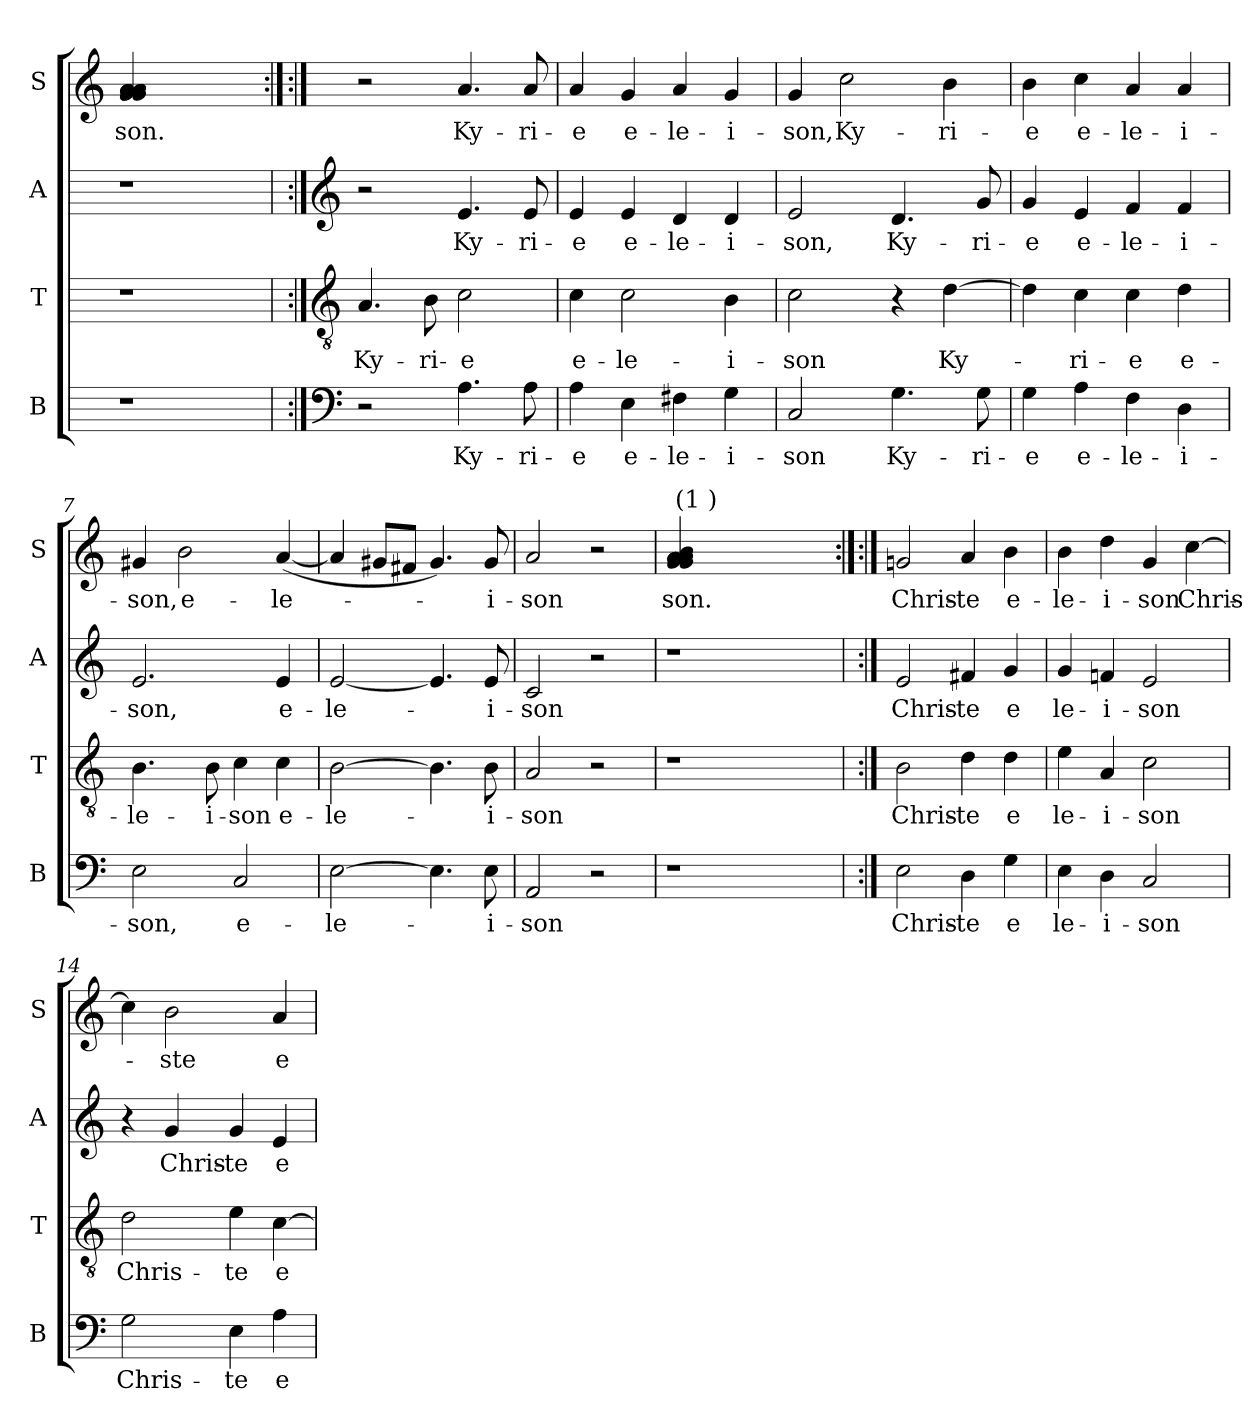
**kern	**text	**kern	**text	**kern	**text	**kern	**text
*part4	*part4	*part3	*part3	*part2	*part2	*part1	*part1
*staff4	*staff4	*staff3	*staff3	*staff2	*staff2	*staff1	*staff1
*I"B	*	*I"T	*	*I"A	*	*I"S	*
*I'B	*	*I'T	*	*I'A	*	*I'S	*
!!LO:PB:g=z
*stria5	*	*stria5	*	*stria5	*	*stria5	*
*	*	*	*	*	*	*clefG2	*
=1	=1	=1	=1	=1	=1	=1	=1
!	!	!	!	!	!	!	!LO:LY:b:cj
1r	.	1r	.	1r	.	4a/ 4a/ 4a/ 4g/ 4a/ 4g/ 4g/	-son.
.	.	.	.	.	.	2.ryy	.
!!LO:LB:g=z
=3	=3:|!	=3	=3:|!	=3	=3:|!	=3:|!	=3:|!
*clefF4	*	*clefGv2	*	*clefG2	*	*	*
!	!	!	!LO:LY:b:cj	!	!	!	!
2r	.	4.A/	Ky-	2r	.	2r	.
!	!	!	!LO:LY:b	!	!	!	!
.	.	8B\	-ri-	.	.	.	.
!	!LO:LY:b:cj	!	!LO:LY:b:rj	!	!LO:LY:b:cj	!	!LO:LY:b:cj
4.A\	Ky-	2c\	-e	4.e/	Ky-	4.a/	Ky-
!	!LO:LY:b:cj	!	!	!	!LO:LY:b:cj	!	!LO:LY:b:cj
8A\	-ri-	.	.	8e/	-ri-	8a/	-ri-
=4	=4	=4	=4	=4	=4	=4	=4
!	!LO:LY:b:cj	!	!LO:LY:b:cj	!	!LO:LY:b:cj	!	!LO:LY:b:cj
4A\	-e	4c\	e-	4e/	-e	4a/	-e
!	!LO:LY:b:cj	!	!LO:LY:b:cj	!	!LO:LY:b:cj	!	!LO:LY:b:cj
4E\	e-	2c\	-le-	4e/	e-	4g/	e-
!	!LO:LY:b:cj	!	!	!	!LO:LY:b:cj	!	!LO:LY:b:cj
4F#X\	-le-	.	.	4d/	-le-	4a/	-le-
!	!LO:LY:b:cj	!	!LO:LY:b:cj	!	!LO:LY:b:cj	!	!LO:LY:b:cj
4G\	-i-	4B\	-i-	4d/	-i-	4g/	-i-
=5	=5	=5	=5	=5	=5	=5	=5
!	!LO:LY:b:cj	!	!LO:LY:b:cj	!	!LO:LY:b:cj	!	!LO:LY:b:cj
2C/	-son	2c\	-son	2e/	-son,	4g/	-son,
!	!	!	!	!	!	!	!LO:LY:b:cj
.	.	.	.	.	.	2cc\	Ky-
!	!LO:LY:b:cj	!	!	!	!LO:LY:b:cj	!	!
4.G\	Ky-	4r	.	4.d/	Ky-	.	.
!	!	!	!LO:LY:b:cj	!	!	!	!LO:LY:b:cj
.	.	[>4d\	Ky-	.	.	4b\	-ri-
!	!LO:LY:b:cj	!	!	!	!LO:LY:b:cj	!	!
8G\	-ri-	.	.	8g/	-ri-	.	.
=6	=6	=6	=6	=6	=6	=6	=6
!	!LO:LY:b:cj	!	!	!	!LO:LY:b:cj	!	!LO:LY:b:cj
4G\	-e	4d\]	.	4g/	-e	4b\	-e
!	!LO:LY:b:cj	!	!LO:LY:b:cj	!	!LO:LY:b:cj	!	!LO:LY:b:cj
4A\	e-	4c\	-ri-	4e/	e-	4cc\	e-
!	!LO:LY:b:cj	!	!LO:LY:b:cj	!	!LO:LY:b:cj	!	!LO:LY:b:cj
4F\	-le-	4c\	-e	4f/	-le-	4a/	-le-
!	!LO:LY:b:cj	!	!LO:LY:b:cj	!	!LO:LY:b:cj	!	!LO:LY:b:cj
4D\	-i-	4d\	e-	4f/	-i-	4a/	-i-
=7	=7	=7	=7	=7	=7	=7	=7
!	!LO:LY:b:cj	!	!LO:LY:b:cj	!	!LO:LY:b:cj	!	!LO:LY:b:cj
2E\	-son,	4.B\	-le-	2.e/	-son,	4g#X/	-son,
!	!	!	!	!	!	!	!LO:LY:b:cj
.	.	.	.	.	.	2b\	e-
!	!	!	!LO:LY:b	!	!	!	!
.	.	8B\	-i-	.	.	.	.
!	!LO:LY:b:cj	!	!LO:LY:b:cj	!	!	!	!
2C/	e-	4c\	-son	.	.	.	.
!	!	!	!LO:LY:b:cj	!	!LO:LY:b:cj	!	!LO:LY:b:cj
.	.	4c\	e-	4e/	e-	(<[<4a/	-le-
=8	=8	=8	=8	=8	=8	=8	=8
!	!LO:LY:b:cj	!	!LO:LY:b:cj	!	!LO:LY:b:cj	!	!
[>2E\	-le-	[>2B\	-le-	[<2e/	-le-	4a/]	.
.	.	.	.	.	.	8g#X/L	.
.	.	.	.	.	.	8f#X/J	.
4.E\]	.	4.B\]	.	4.e/]	.	4.g#/)	.
!	!LO:LY:b:cj	!	!LO:LY:b:cj	!	!LO:LY:b:cj	!	!LO:LY:b:cj
8E\	-i-	8B\	-i-	8e/	-i-	8g#/	-i-
=9	=9	=9	=9	=9	=9	=9	=9
!	!LO:LY:b:cj	!	!LO:LY:b:cj	!	!LO:LY:b:cj	!	!LO:LY:b:cj
2AA/	-son	2A/	-son	2c/	-son	2a/	-son
2r	.	2r	.	2r	.	2r	.
!!LO:LB:g=z
=10	=10	=10	=10	=10	=10	=10	=10
!	!	!	!	!	!	!	!LO:LY:b:cj
*	*	*	*	*	*	*^	*
1r	.	1r	.	1r	.	4g/ 4a/ 4b/ 4g/ 4a/ 4a/	64ryy	-son.
!	!	!	!	!	!	!	!LO:TX:a:t=(1 )	!
.	.	.	.	.	.	.	2ryy	.
.	.	.	.	.	.	2.ryy	.	.
.	.	.	.	.	.	.	4ryy	.
.	.	.	.	.	.	.	8...ryy	.
!!LO:LB:g=z
=12	=12:|!	=12	=12:|!	=12	=12:|!	=12:|!	=12:|!	=12:|!
!	!LO:LY:b:cj	!	!LO:LY:b:cj	!	!LO:LY:b:cj	!	!	!LO:LY:b:cj
*	*	*	*	*	*	*v	*v	*
2E\	Chris-	2B\	Chris-	2e/	Chris-	2gn/	Chris-
!	!LO:LY:b:cj	!	!LO:LY:b:cj	!	!LO:LY:b:cj	!	!LO:LY:b:cj
4D\	-te	4d\	-te	4f#X/	-te	4a/	-te
!	!LO:LY:b:cj	!	!LO:LY:b:cj	!	!LO:LY:b:cj	!	!LO:LY:b:cj
4G\	e	4d\	e	4g/	e	4b\	e-
=13	=13	=13	=13	=13	=13	=13	=13
!	!LO:LY:b:cj	!	!LO:LY:b:cj	!	!LO:LY:b:cj	!	!LO:LY:b:cj
4E\	le-	4e\	le-	4g/	le-	4b\	-le-
!	!LO:LY:b	!	!LO:LY:b	!	!LO:LY:b	!	!LO:LY:b
4D\	-i-	4A/	-i-	4fn/	-i-	4dd\	-i-
!	!LO:LY:b:cj	!	!LO:LY:b:cj	!	!LO:LY:b:cj	!	!LO:LY:b:cj
2C/	-son	2c\	-son	2e/	-son	4g/	-son
!	!	!	!	!	!	!	!LO:LY:b:cj
.	.	.	.	.	.	[>4cc\	Chris-
=14	=14	=14	=14	=14	=14	=14	=14
!	!LO:LY:b:cj	!	!LO:LY:b:cj	!	!	!	!
2G\	Chris-	2d\	Chris-	4r	.	4cc\]	.
!	!	!	!	!	!LO:LY:b:cj	!	!LO:LY:b:cj
.	.	.	.	4g/	Chris-	2b\	-ste
!	!LO:LY:b:cj	!	!LO:LY:b:cj	!	!LO:LY:b:rj	!	!
4E\	-te	4e\	-te	4g/	-te	.	.
!	!LO:LY:b:cj	!	!LO:LY:b:cj	!	!LO:LY:b:cj	!	!LO:LY:b:cj
4A\	e-	[>4c\	e-	4e/	e-	4a/	e-
=	=	=	=	=	=	=	=
*-	*-	*-	*-	*-	*-	*-	*-
